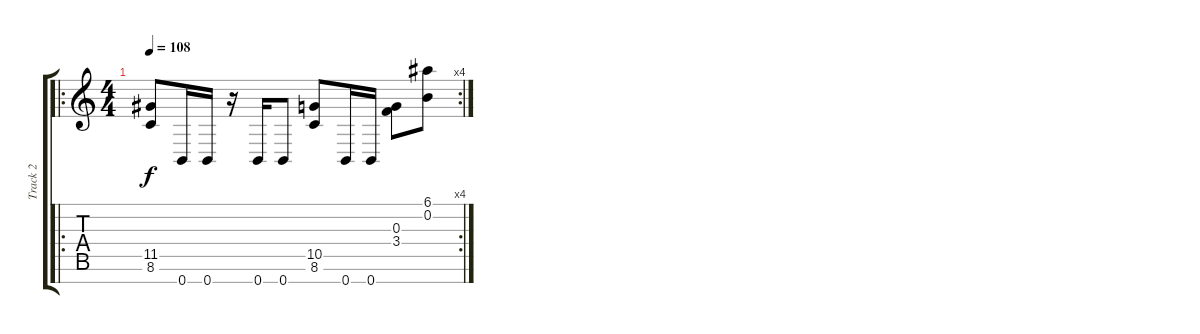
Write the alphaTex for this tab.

\track ("Track 2" "Track 2") {instrument overdrivenguitar}
\staff {score tabs}
\tuning (E4 B3 G3 D3 A2 E2 B1) {hide}
\ro
\rc 4
\ts (4 4)
\tempo 108
\clef g2
\ks c
(11.5 8.6).8{dy f} 0.7.16 0.7.16 r.16 0.7.16 0.7.8 (10.5 8.6).8 0.7.16 0.7.16 (0.3 3.4).8 (6.1 0.2).8
